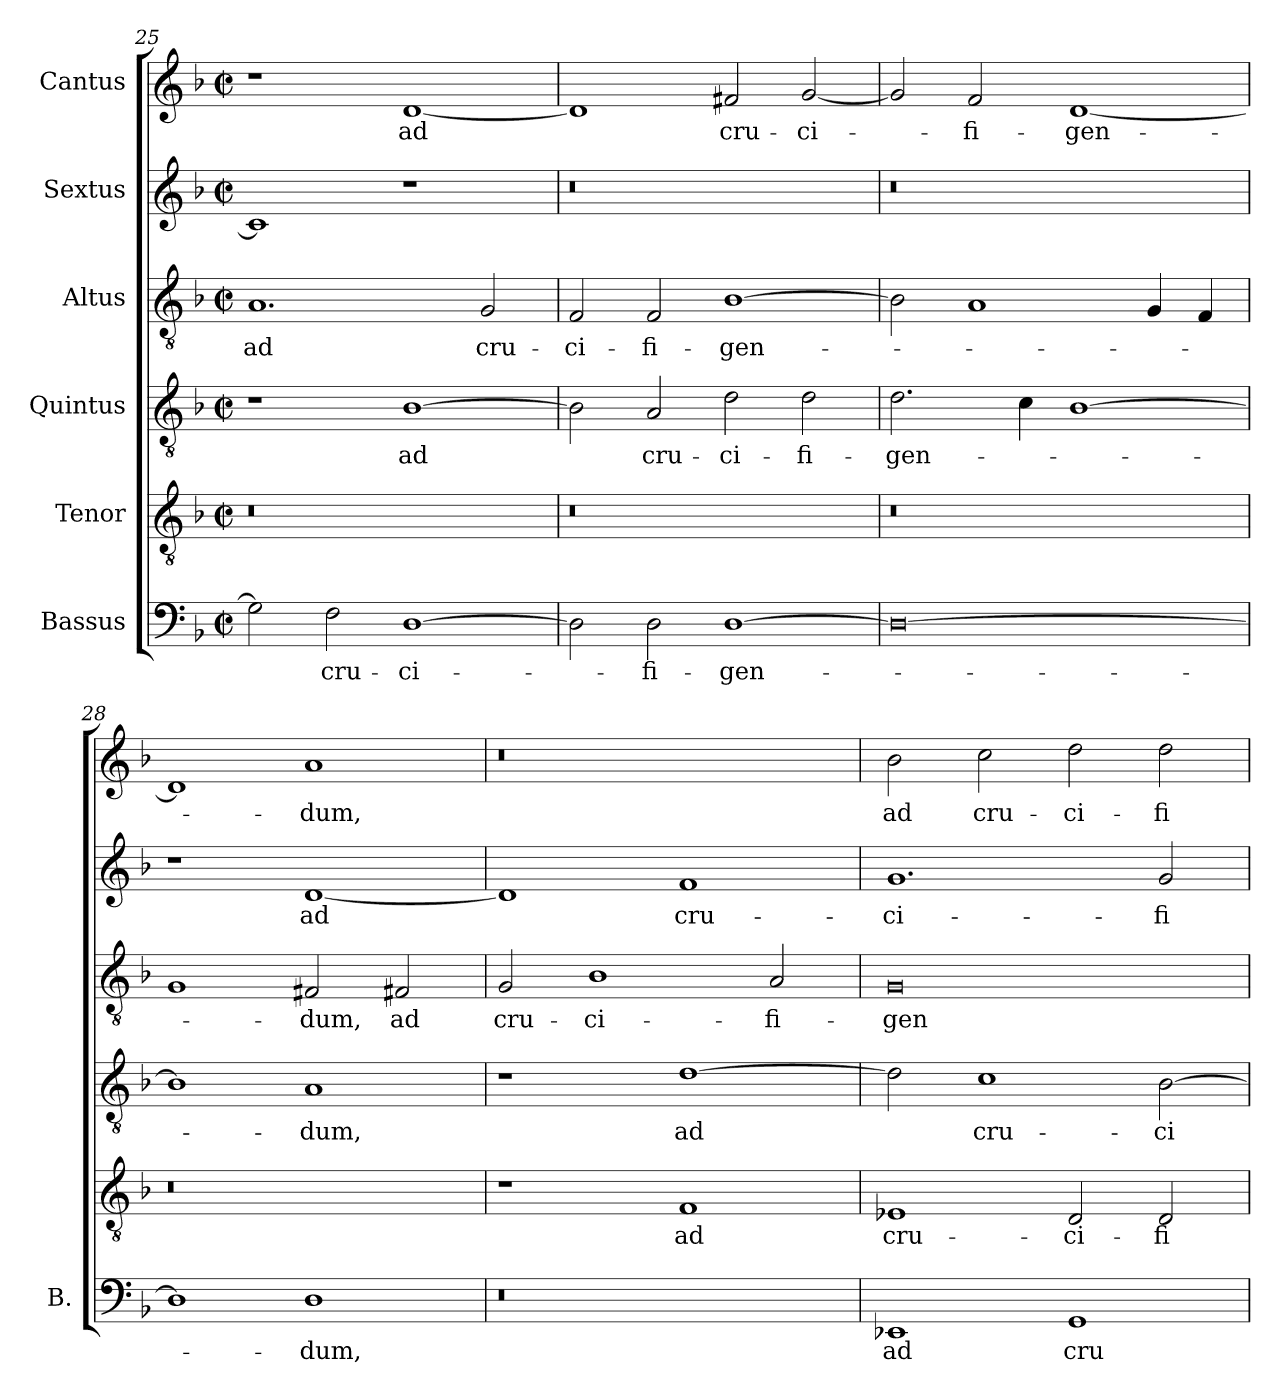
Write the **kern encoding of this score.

**kern	**text	**kern	**text	**kern	**text	**kern	**text	**kern	**text	**kern	**text
*part6	*part6	*part5	*part5	*part4	*part4	*part3	*part3	*part2	*part2	*part1	*part1
*staff6	*staff6	*staff5	*staff5	*staff4	*staff4	*staff3	*staff3	*staff2	*staff2	*staff1	*staff1
*I"Bassus	*	*I"Tenor	*	*I"Quintus	*	*I"Altus	*	*I"Sextus	*	*I"Cantus	*
*I'B.	*	*	*	*	*	*	*	*	*	*	*
*clefF4	*	*clefGv2	*	*clefGv2	*	*clefGv2	*	*clefG2	*	*clefG2	*
*k[b-]	*	*k[b-]	*	*k[b-]	*	*k[b-]	*	*k[b-]	*	*k[b-]	*
*F:	*	*F:	*	*F:	*	*F:	*	*F:	*	*F:	*
*M2/2	*	*M2/2	*	*M2/2	*	*M2/2	*	*M2/2	*	*M2/2	*
*met(c|)	*	*met(c|)	*	*met(c|)	*	*met(c|)	*	*met(c|)	*	*met(c|)	*
=25	=25	=25	=25	=25	=25	=25	=25	=25	=25	=25	=25
!	!	!LO:N:vis=0	!	!	!	!	!	!	!	!	!
2G\]	.	1r	.	1r	.	1.A/	ad	1c/]	.	1r	.
2F\	cru-	.	.	.	.	.	.	.	.	.	.
[1D\	-ci-	1ryy	.	[1B-\	ad	.	.	1r	.	[1d/	ad
.	.	.	.	.	.	2G/	cru-	.	.	.	.
=26	=26	=26	=26	=26	=26	=26	=26	=26	=26	=26	=26
!	!	!LO:N:vis=0	!	!	!	!	!	!LO:N:vis=0	!	!	!
2D\]	.	1r	.	2B-\]	.	2F/	-ci-	1r	.	1d/]	.
2D\	-fi-	.	.	2A/	cru-	2F/	-fi-	.	.	.	.
[1D\	-gen-	1ryy	.	2d\	-ci-	[1B-\	-gen-	1ryy	.	2f#X/	cru-
.	.	.	.	2d\	-fi-	.	.	.	.	[2g/	-ci-
=27	=27	=27	=27	=27	=27	=27	=27	=27	=27	=27	=27
!	!	!LO:N:vis=0	!	!	!	!	!	!LO:N:vis=0	!	!	!
0D\_	.	1r	.	2.d\	-gen-	2B-\]	.	1r	.	2g/]	.
.	.	.	.	.	.	1A/	.	.	.	2f/	-fi-
.	.	.	.	4c\	.	.	.	.	.	.	.
.	.	1ryy	.	[1B-\	.	.	.	1ryy	.	[1d/	-gen-
.	.	.	.	.	.	4G/	.	.	.	.	.
.	.	.	.	.	.	4F/	.	.	.	.	.
=28	=28	=28	=28	=28	=28	=28	=28	=28	=28	=28	=28
!	!	!LO:N:vis=0	!	!	!	!	!	!	!	!	!
1D\]	.	1r	.	1B-\]	.	1G/	.	1r	.	1d/]	.
1D\	-dum,	1ryy	.	1A/	-dum,	2F#X/	-dum,	[1d/	ad	1a/	-dum,
.	.	.	.	.	.	2F#X/	ad	.	.	.	.
=29	=29	=29	=29	=29	=29	=29	=29	=29	=29	=29	=29
!LO:N:vis=0	!	!	!	!	!	!	!	!	!	!LO:N:vis=0	!
1r	.	1r	.	1r	.	2G/	cru-	1d/]	.	1r	.
.	.	.	.	.	.	1B-\	-ci-	.	.	.	.
1ryy	.	1F/	ad	[1d\	ad	.	.	1f/	cru-	1ryy	.
.	.	.	.	.	.	2A/	-fi-	.	.	.	.
=30	=30	=30	=30	=30	=30	=30	=30	=30	=30	=30	=30
1EE-X/	ad	1E-X/	cru-	2d\]	.	0G/	-gen-	1.g/	-ci-	2b-\	ad
.	.	.	.	1c\	cru-	.	.	.	.	2cc\	cru-
1GG/	cru-	2D/	-ci-	.	.	.	.	.	.	2dd\	-ci-
.	.	2D/	-fi-	[2B-\	-ci-	.	.	2g/	-fi-	2dd\	-fi-
=	=	=	=	=	=	=	=	=	=	=	=
*-	*-	*-	*-	*-	*-	*-	*-	*-	*-	*-	*-
